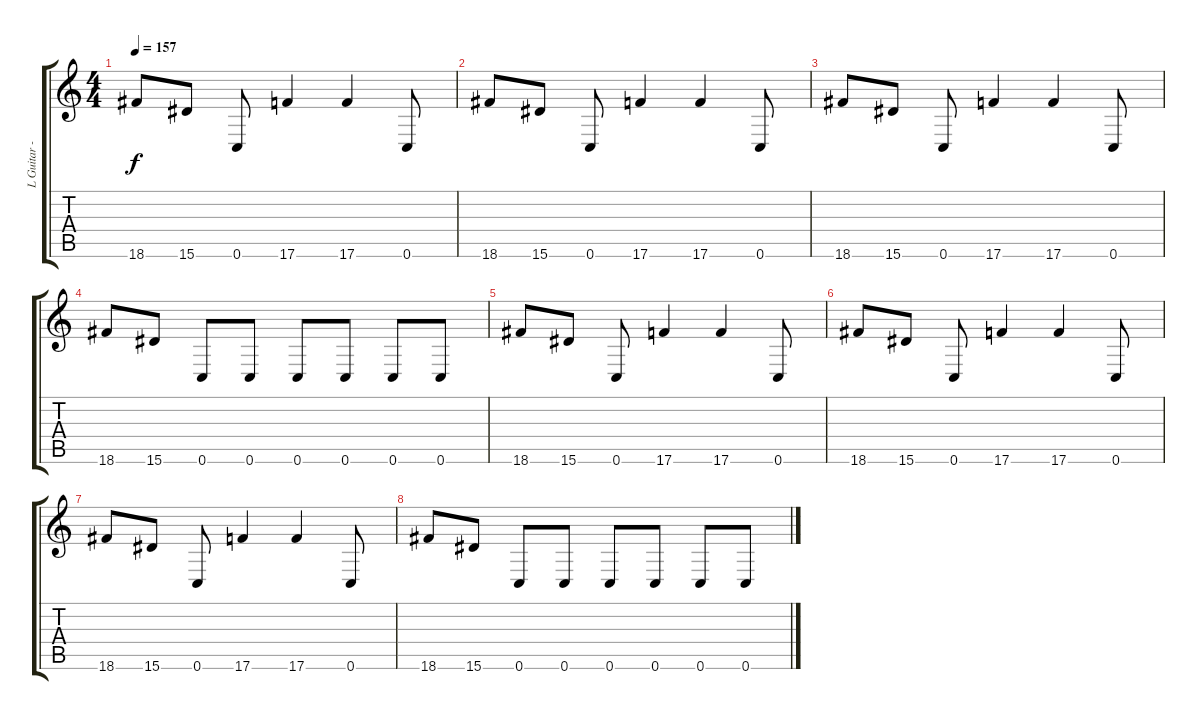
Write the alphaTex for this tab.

\track ("L Guitar - Hetfield" "L Guitar -") {instrument overdrivenguitar}
\staff {score tabs}
\tuning (D4 A3 F3 C3 G2 C2) {hide}
\ts (4 4)
\tempo 157
\clef g2
\ks c
18.6.8{dy f} 15.6.8 0.6.8 17.6.4 17.6.4 0.6.8 |
18.6.8 15.6.8 0.6.8 17.6.4 17.6.4 0.6.8 |
18.6.8 15.6.8 0.6.8 17.6.4 17.6.4 0.6.8 |
18.6.8 15.6.8 0.6.8 0.6.8 0.6.8 0.6.8 0.6.8 0.6.8 |
18.6.8 15.6.8 0.6.8 17.6.4 17.6.4 0.6.8 |
18.6.8 15.6.8 0.6.8 17.6.4 17.6.4 0.6.8 |
18.6.8 15.6.8 0.6.8 17.6.4 17.6.4 0.6.8 |
18.6.8 15.6.8 0.6.8 0.6.8 0.6.8 0.6.8 0.6.8 0.6.8
